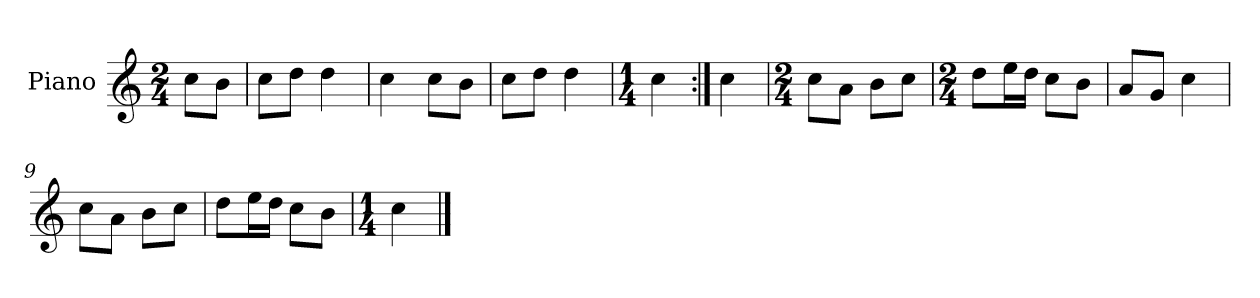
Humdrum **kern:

**kern
*part1
*staff1
*I"Piano
*I'Pno.
*clefG2
*k[]
*M2/4
=
8cc\L
8b\J
=1
8cc\L
8dd\J
4dd\
=2
4cc\
8cc\L
8b\J
=3
8cc\L
8dd\J
4dd\
=4
*M1/4
4cc\
=5:|!
4cc\
=6
*M2/4
8cc\L
8a\J
8b\L
8cc\J
=7
*M2/4
8dd\L
16ee\L
16dd\JJ
8cc\L
8b\J
=8
8a/L
8g/J
4cc\
=9
8cc\L
8a\J
8b\L
8cc\J
!!LO:LB:g=z
=10
8dd\L
16ee\L
16dd\JJ
8cc\L
8b\J
=11
*M1/4
4cc\
==
*-
